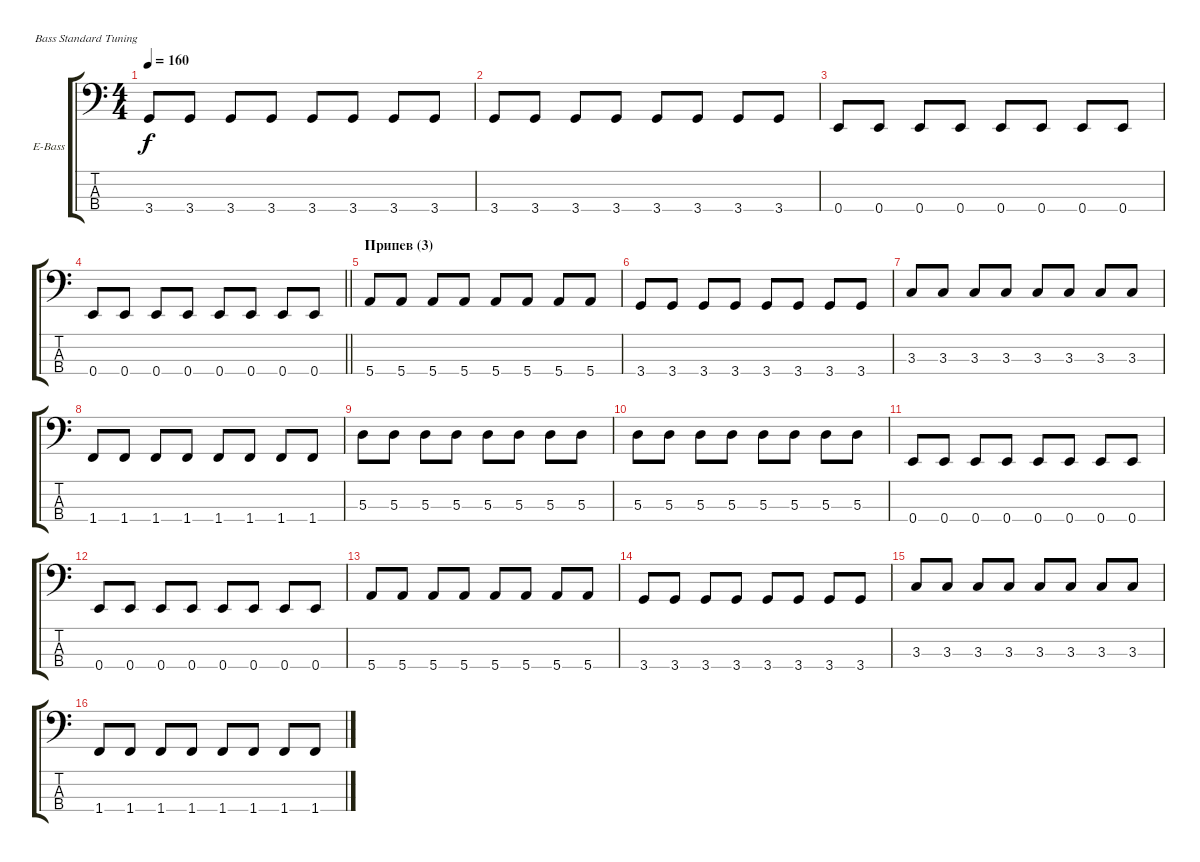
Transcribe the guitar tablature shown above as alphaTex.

\bracketExtendMode groupsimilarinstruments
\firstSystemTrackNameOrientation horizontal
\otherSystemsTrackNameOrientation horizontal
\track ("Bass" "E-Bass") {instrument electricbassfinger}
\staff {score tabs}
\tuning (G2 D2 A1 E1)
\ts (4 4)
\tempo 160
\clef f4
\ks c
3.4.8{dy f} 3.4.8 3.4.8 3.4.8 3.4.8 3.4.8 3.4.8 3.4.8 |
3.4.8 3.4.8 3.4.8 3.4.8 3.4.8 3.4.8 3.4.8 3.4.8 |
0.4.8 0.4.8 0.4.8 0.4.8 0.4.8 0.4.8 0.4.8 0.4.8 |
\barLineRight lightlight
0.4.8 0.4.8 0.4.8 0.4.8 0.4.8 0.4.8 0.4.8 0.4.8 |
\section ("" "Припев (3)")
5.4.8 5.4.8 5.4.8 5.4.8 5.4.8 5.4.8 5.4.8 5.4.8 |
3.4.8 3.4.8 3.4.8 3.4.8 3.4.8 3.4.8 3.4.8 3.4.8 |
3.3.8 3.3.8 3.3.8 3.3.8 3.3.8 3.3.8 3.3.8 3.3.8 |
1.4.8 1.4.8 1.4.8 1.4.8 1.4.8 1.4.8 1.4.8 1.4.8 |
5.3.8 5.3.8 5.3.8 5.3.8 5.3.8 5.3.8 5.3.8 5.3.8 |
5.3.8 5.3.8 5.3.8 5.3.8 5.3.8 5.3.8 5.3.8 5.3.8 |
0.4.8 0.4.8 0.4.8 0.4.8 0.4.8 0.4.8 0.4.8 0.4.8 |
0.4.8 0.4.8 0.4.8 0.4.8 0.4.8 0.4.8 0.4.8 0.4.8 |
5.4.8 5.4.8 5.4.8 5.4.8 5.4.8 5.4.8 5.4.8 5.4.8 |
3.4.8 3.4.8 3.4.8 3.4.8 3.4.8 3.4.8 3.4.8 3.4.8 |
3.3.8 3.3.8 3.3.8 3.3.8 3.3.8 3.3.8 3.3.8 3.3.8 |
1.4.8 1.4.8 1.4.8 1.4.8 1.4.8 1.4.8 1.4.8 1.4.8
